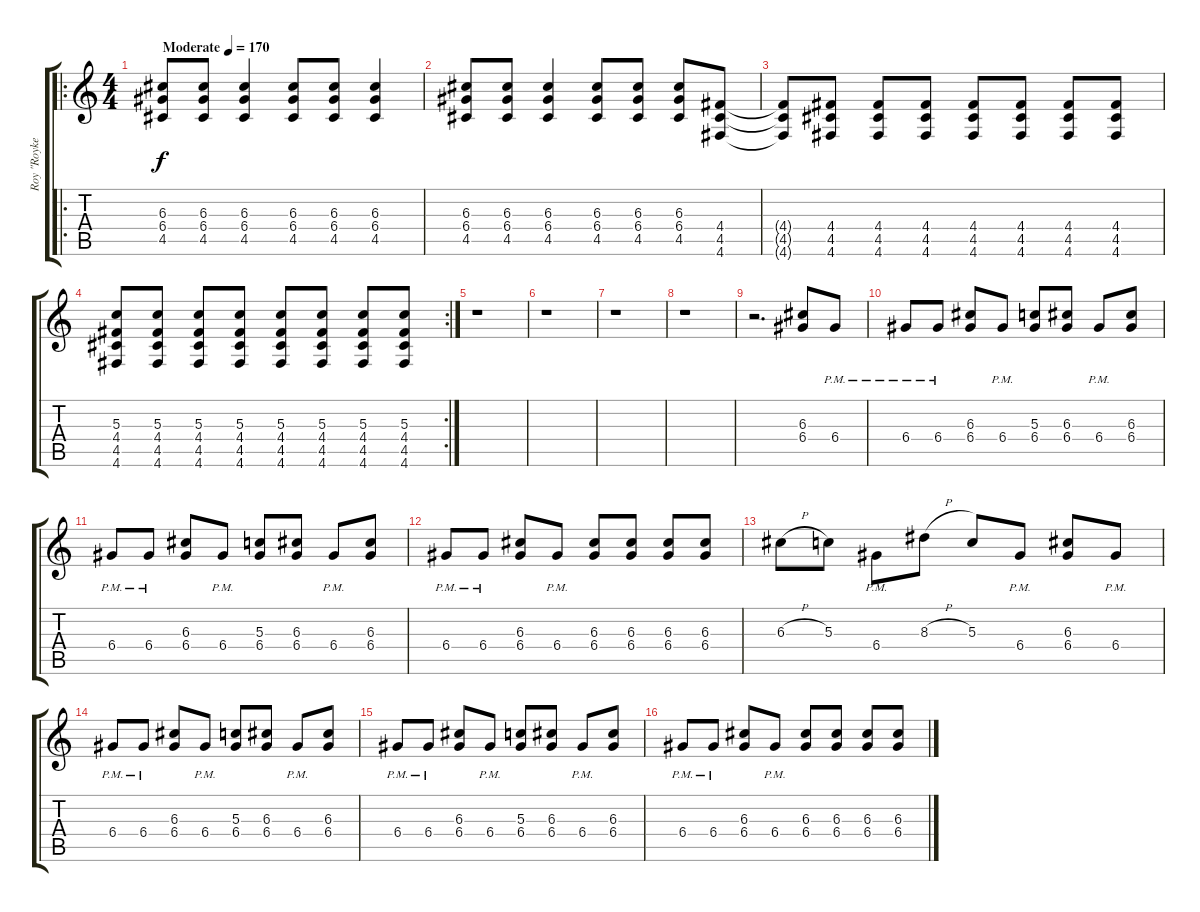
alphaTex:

\track ("Roy \"Royke\" Snoeijers" "Roy \"Royke") {instrument distortionguitar}
\staff {score tabs}
\tuning (E4 B3 G3 D3 A2 D2) {hide}
\ro
\ts (4 4)
\tempo (170 "Moderate")
\clef g2
\ks c
(6.3 6.4 4.5).8{dy f instrument distortionguitar} (6.3 6.4 4.5).8 (6.3 6.4 4.5).4 (6.3 6.4 4.5).8 (6.3 6.4 4.5).8 (6.3 6.4 4.5).4 |
(6.3 6.4 4.5).8 (6.3 6.4 4.5).8 (6.3 6.4 4.5).4 (6.3 6.4 4.5).8 (6.3 6.4 4.5).8 (6.3 6.4 4.5).8 (4.4 4.5 4.6).8 |
(4.4{t} 4.5{t} 4.6{t}).8 (4.4 4.5 4.6).8 (4.4 4.5 4.6).8 (4.4 4.5 4.6).8 (4.4 4.5 4.6).8 (4.4 4.5 4.6).8 (4.4 4.5 4.6).8 (4.4 4.5 4.6).8 |
\rc 2
(5.3 4.4 4.5 4.6).8 (5.3 4.4 4.5 4.6).8 (5.3 4.4 4.5 4.6).8 (5.3 4.4 4.5 4.6).8 (5.3 4.4 4.5 4.6).8 (5.3 4.4 4.5 4.6).8 (5.3 4.4 4.5 4.6).8 (5.3 4.4 4.5 4.6).8 |
r.1 |
r.1 |
r.1 |
r.1 |
r.2{d} (6.3 6.4).8 6.4{pm}.8 |
6.4{pm}.8 6.4{pm}.8 (6.3 6.4).8 6.4{pm}.8 (5.3 6.4).8 (6.3 6.4).8 6.4{pm}.8 (6.3 6.4).8 |
6.4{pm}.8 6.4{pm}.8 (6.3 6.4).8 6.4{pm}.8 (5.3 6.4).8 (6.3 6.4).8 6.4{pm}.8 (6.3 6.4).8 |
6.4{pm}.8 6.4{pm}.8 (6.3 6.4).8 6.4{pm}.8 (6.3 6.4).8 (6.3 6.4).8 (6.3 6.4).8 (6.3 6.4).8 |
6.3{h}.8 5.3.8 6.4{pm}.8 8.3{h}.8 5.3.8 6.4{pm}.8 (6.3 6.4).8 6.4{pm}.8 |
6.4{pm}.8 6.4{pm}.8 (6.3 6.4).8 6.4{pm}.8 (5.3 6.4).8 (6.3 6.4).8 6.4{pm}.8 (6.3 6.4).8 |
6.4{pm}.8 6.4{pm}.8 (6.3 6.4).8 6.4{pm}.8 (5.3 6.4).8 (6.3 6.4).8 6.4{pm}.8 (6.3 6.4).8 |
6.4{pm}.8 6.4{pm}.8 (6.3 6.4).8 6.4{pm}.8 (6.3 6.4).8 (6.3 6.4).8 (6.3 6.4).8 (6.3 6.4).8
